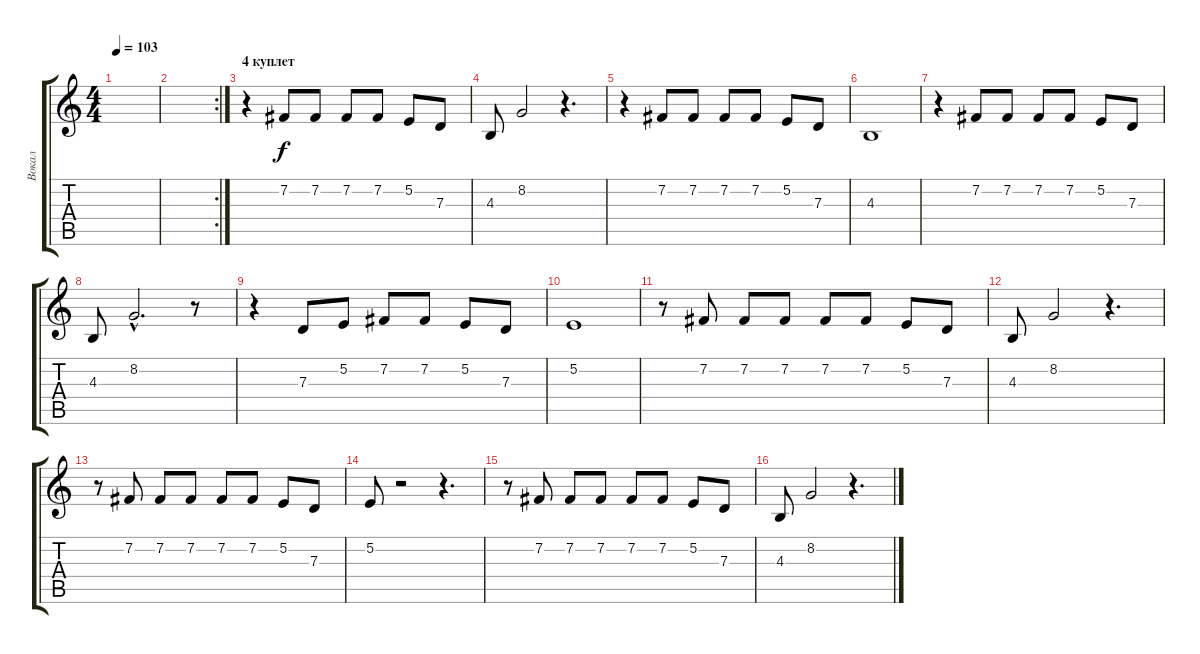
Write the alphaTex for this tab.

\track ("Вокал" "Вокал") {instrument flute}
\staff {score tabs}
\tuning (E4 B3 G3 D3 A2 E2) {hide}
\ts (4 4)
\tempo 103
\clef g2
\ks c
|
\rc 2
|
\section ("" "4 куплет")
r.4 7.2.8 7.2.8 7.2.8 7.2.8 5.2.8 7.3.8 |
4.3.8 8.2.2 r.4{d} |
r.4 7.2.8 7.2.8 7.2.8 7.2.8 5.2.8 7.3.8 |
4.3.1 |
r.4 7.2.8 7.2.8 7.2.8 7.2.8 5.2.8 7.3.8 |
4.3.8 8.2{hac}.2{d} r.8 |
r.4 7.3.8 5.2.8 7.2.8 7.2.8 5.2.8 7.3.8 |
5.2.1 |
r.8 7.2.8 7.2.8 7.2.8 7.2.8 7.2.8 5.2.8 7.3.8 |
4.3.8 8.2.2 r.4{d} |
r.8 7.2.8 7.2.8 7.2.8 7.2.8 7.2.8 5.2.8 7.3.8 |
5.2.8 r.2 r.4{d} |
r.8 7.2.8 7.2.8 7.2.8 7.2.8 7.2.8 5.2.8 7.3.8 |
4.3.8 8.2.2 r.4{d}
